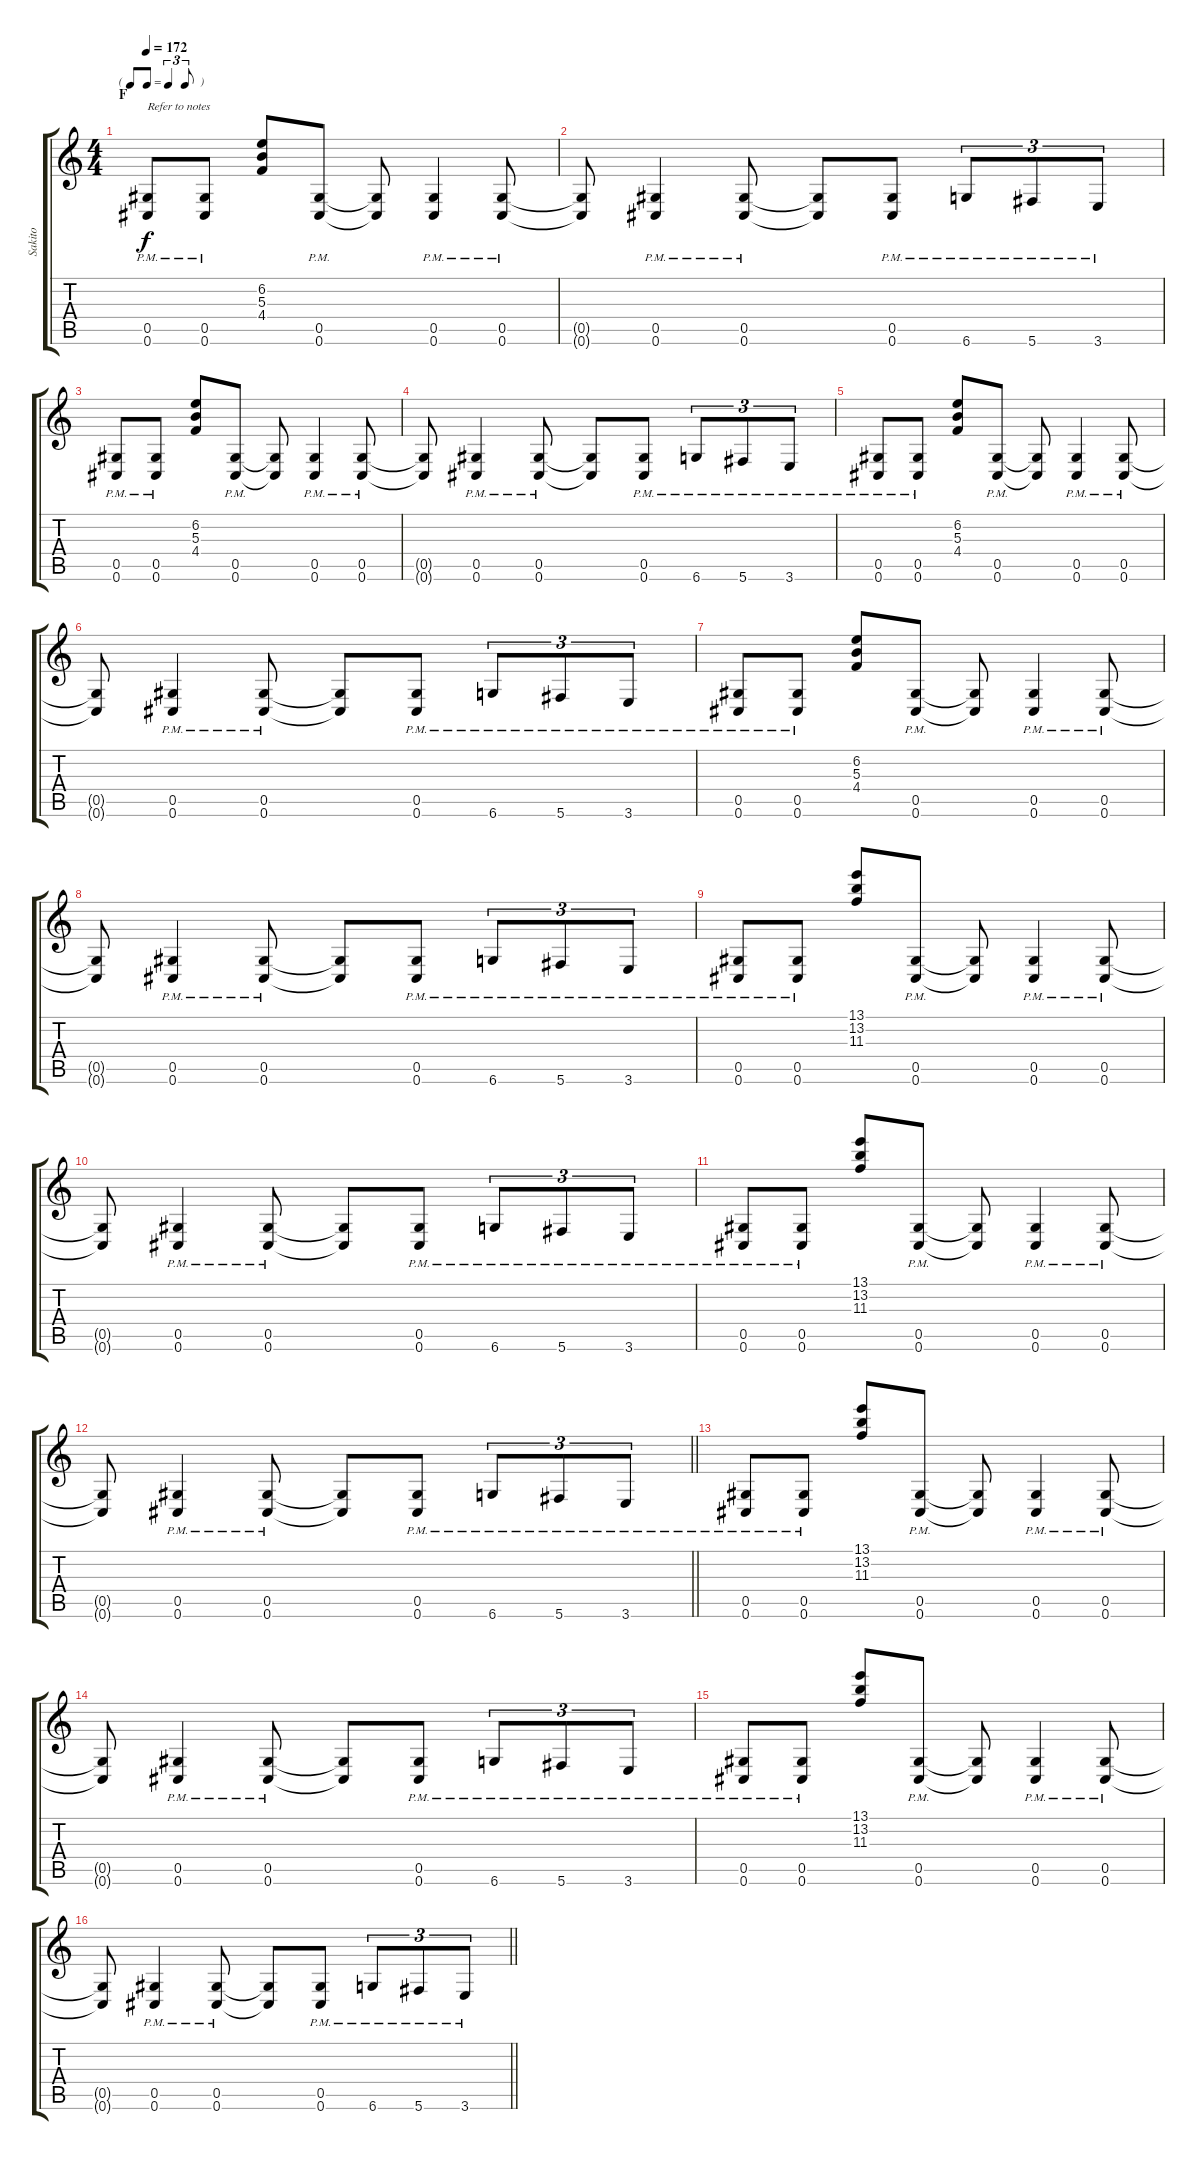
\track ("Sakito" "Sakito") {instrument overdrivenguitar}
\staff {score tabs}
\tuning (Eb4 Bb3 Gb3 Db3 Ab2 Db2) {hide}
\ts (4 4)
\tf triplet8th
\section ("" "F")
\tempo 172
\clef g2
\ks c
(0.5{pm} 0.6{pm}).8{txt "Refer to notes" dy f} (0.5{pm} 0.6{pm}).8 (6.2 5.3 4.4).8 (0.5{pm} 0.6{pm}).8 (0.5{t} 0.6{t}).8 (0.5{pm} 0.6{pm}).4 (0.5{pm} 0.6{pm}).8 |
(0.5{t} 0.6{t}).8 (0.5{pm} 0.6{pm}).4 (0.5{pm} 0.6{pm}).8 (0.5{t} 0.6{t}).8 (0.5{pm} 0.6{pm}).8 6.6{pm}.8{tu (3 2)} 5.6{pm}.8{tu (3 2)} 3.6{pm}.8{tu (3 2)} |
(0.5{pm} 0.6{pm}).8 (0.5{pm} 0.6{pm}).8 (6.2 5.3 4.4).8 (0.5{pm} 0.6{pm}).8 (0.5{t} 0.6{t}).8 (0.5{pm} 0.6{pm}).4 (0.5{pm} 0.6{pm}).8 |
(0.5{t} 0.6{t}).8 (0.5{pm} 0.6{pm}).4 (0.5{pm} 0.6{pm}).8 (0.5{t} 0.6{t}).8 (0.5{pm} 0.6{pm}).8 6.6{pm}.8{tu (3 2)} 5.6{pm}.8{tu (3 2)} 3.6{pm}.8{tu (3 2)} |
(0.5{pm} 0.6{pm}).8 (0.5{pm} 0.6{pm}).8 (6.2 5.3 4.4).8 (0.5{pm} 0.6{pm}).8 (0.5{t} 0.6{t}).8 (0.5{pm} 0.6{pm}).4 (0.5{pm} 0.6{pm}).8 |
(0.5{t} 0.6{t}).8 (0.5{pm} 0.6{pm}).4 (0.5{pm} 0.6{pm}).8 (0.5{t} 0.6{t}).8 (0.5{pm} 0.6{pm}).8 6.6{pm}.8{tu (3 2)} 5.6{pm}.8{tu (3 2)} 3.6{pm}.8{tu (3 2)} |
(0.5{pm} 0.6{pm}).8 (0.5{pm} 0.6{pm}).8 (6.2 5.3 4.4).8 (0.5{pm} 0.6{pm}).8 (0.5{t} 0.6{t}).8 (0.5{pm} 0.6{pm}).4 (0.5{pm} 0.6{pm}).8 |
(0.5{t} 0.6{t}).8 (0.5{pm} 0.6{pm}).4 (0.5{pm} 0.6{pm}).8 (0.5{t} 0.6{t}).8 (0.5{pm} 0.6{pm}).8 6.6{pm}.8{tu (3 2)} 5.6{pm}.8{tu (3 2)} 3.6{pm}.8{tu (3 2)} |
(0.5{pm} 0.6{pm}).8 (0.5{pm} 0.6{pm}).8 (13.1 13.2 11.3).8 (0.5{pm} 0.6{pm}).8 (0.5{t} 0.6{t}).8 (0.5{pm} 0.6{pm}).4 (0.5{pm} 0.6{pm}).8 |
(0.5{t} 0.6{t}).8 (0.5{pm} 0.6{pm}).4 (0.5{pm} 0.6{pm}).8 (0.5{t} 0.6{t}).8 (0.5{pm} 0.6{pm}).8 6.6{pm}.8{tu (3 2)} 5.6{pm}.8{tu (3 2)} 3.6{pm}.8{tu (3 2)} |
(0.5{pm} 0.6{pm}).8 (0.5{pm} 0.6{pm}).8 (13.1 13.2 11.3).8 (0.5{pm} 0.6{pm}).8 (0.5{t} 0.6{t}).8 (0.5{pm} 0.6{pm}).4 (0.5{pm} 0.6{pm}).8 |
\barLineRight lightlight
(0.5{t} 0.6{t}).8 (0.5{pm} 0.6{pm}).4 (0.5{pm} 0.6{pm}).8 (0.5{t} 0.6{t}).8 (0.5{pm} 0.6{pm}).8 6.6{pm}.8{tu (3 2)} 5.6{pm}.8{tu (3 2)} 3.6{pm}.8{tu (3 2)} |
(0.5{pm} 0.6{pm}).8 (0.5{pm} 0.6{pm}).8 (13.1 13.2 11.3).8 (0.5{pm} 0.6{pm}).8 (0.5{t} 0.6{t}).8 (0.5{pm} 0.6{pm}).4 (0.5{pm} 0.6{pm}).8 |
(0.5{t} 0.6{t}).8 (0.5{pm} 0.6{pm}).4 (0.5{pm} 0.6{pm}).8 (0.5{t} 0.6{t}).8 (0.5{pm} 0.6{pm}).8 6.6{pm}.8{tu (3 2)} 5.6{pm}.8{tu (3 2)} 3.6{pm}.8{tu (3 2)} |
(0.5{pm} 0.6{pm}).8 (0.5{pm} 0.6{pm}).8 (13.1 13.2 11.3).8 (0.5{pm} 0.6{pm}).8 (0.5{t} 0.6{t}).8 (0.5{pm} 0.6{pm}).4 (0.5{pm} 0.6{pm}).8 |
\barLineRight lightlight
(0.5{t} 0.6{t}).8 (0.5{pm} 0.6{pm}).4 (0.5{pm} 0.6{pm}).8 (0.5{t} 0.6{t}).8 (0.5{pm} 0.6{pm}).8 6.6{pm}.8{tu (3 2)} 5.6{pm}.8{tu (3 2)} 3.6{pm}.8{tu (3 2)}
